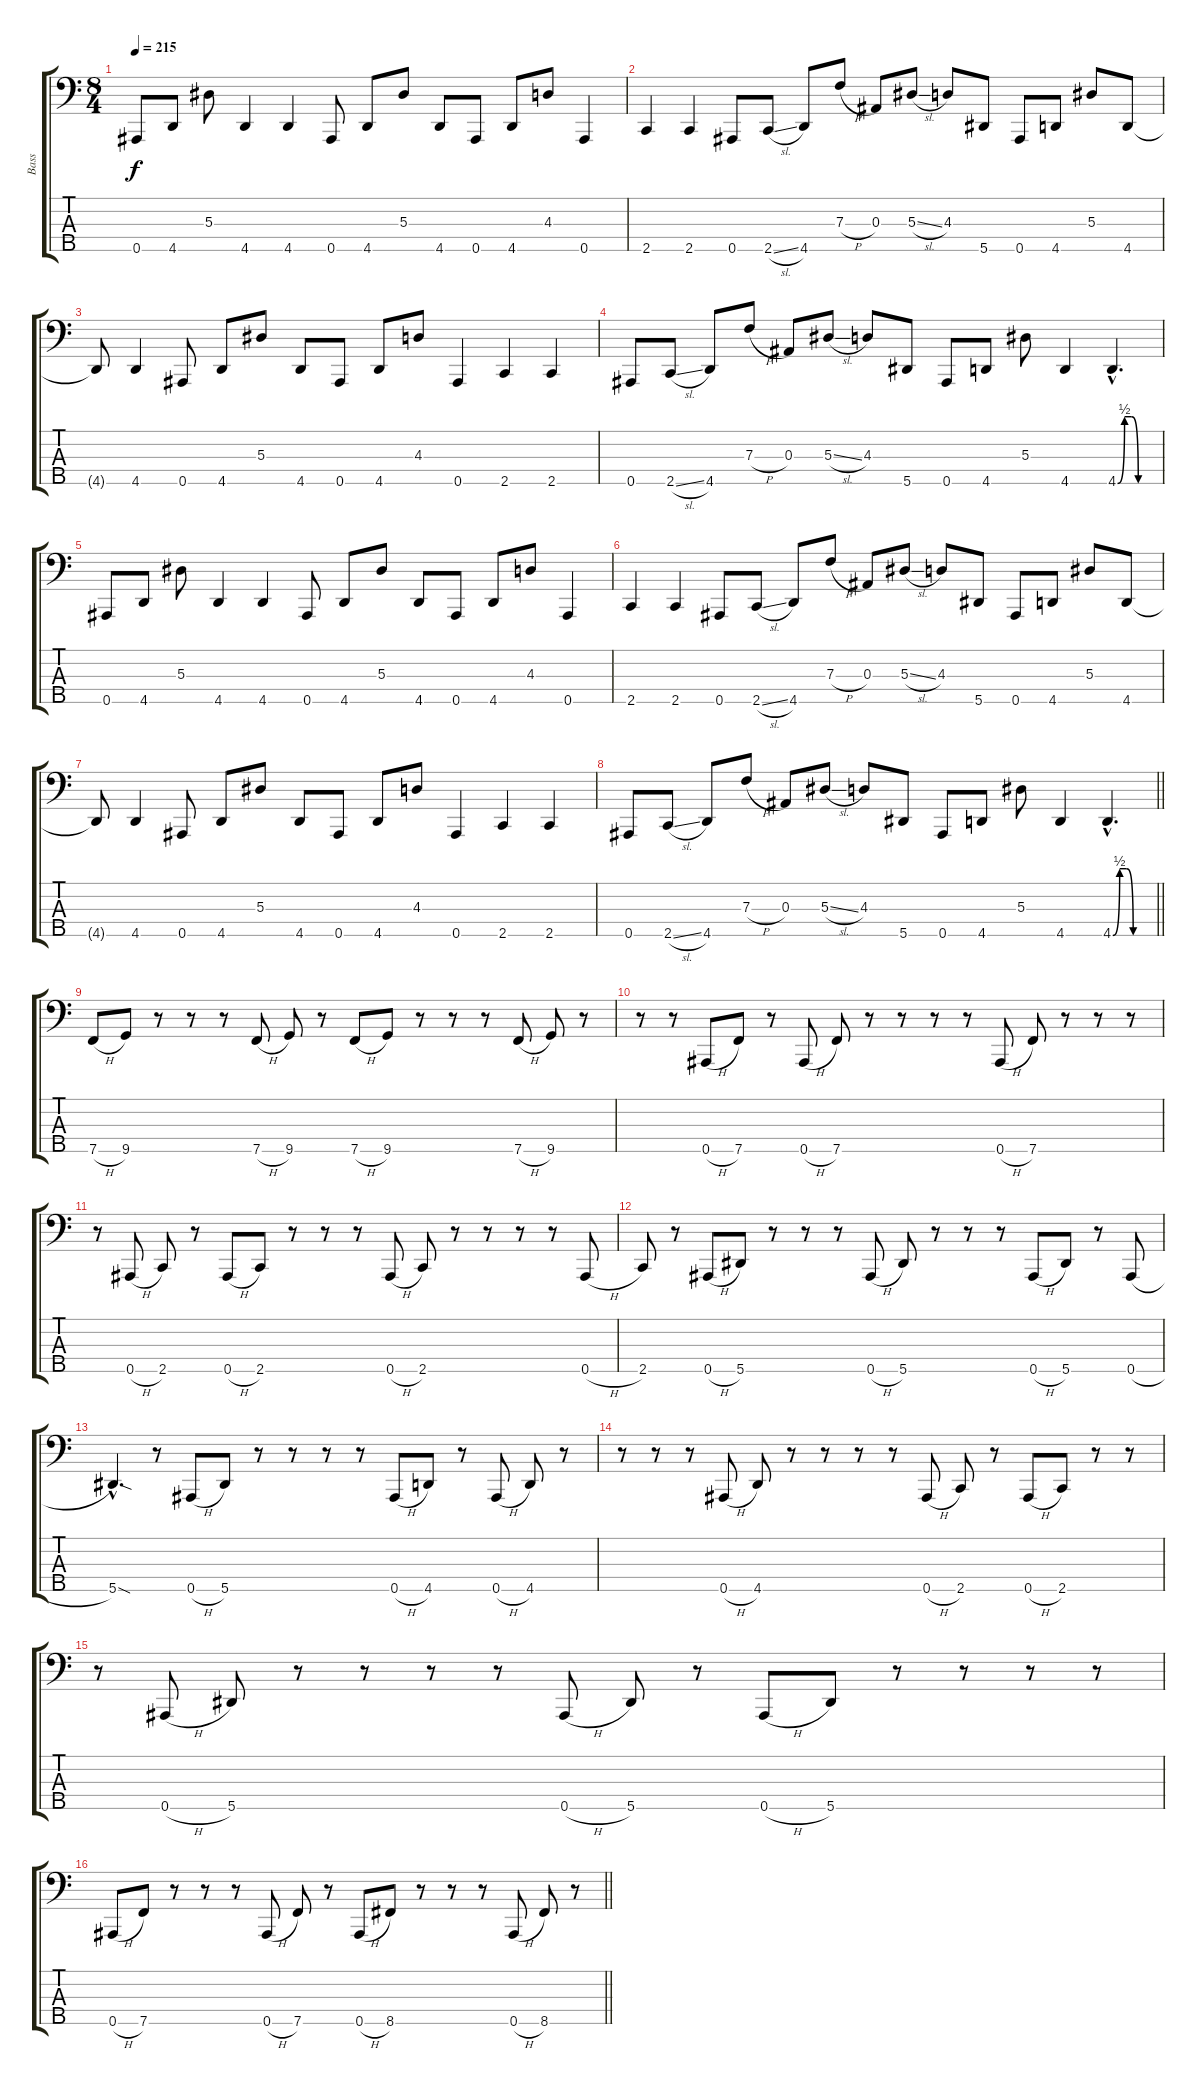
\track ("Bass" "Bass") {instrument electricbasspick}
\staff {score tabs}
\tuning (F2 Eb2 Bb1 F1 Bb0) {hide}
\ts (8 4)
\tempo 215
\clef f4
\ks c
0.5.8{dy f} 4.5.8 5.3.8 4.5.4 4.5.4 0.5.8 4.5.8 5.3.8 4.5.8 0.5.8 4.5.8 4.3.8 0.5.4 |
2.5.4 2.5.4 0.5.8 2.5{sl}.8 4.5.8 7.3{h}.8 0.3.8 5.3{sl}.8 4.3.8 5.5.8 0.5.8 4.5.8 5.3.8 4.5.8 |
4.5{t}.8 4.5.4 0.5.8 4.5.8 5.3.8 4.5.8 0.5.8 4.5.8 4.3.8 0.5.4 2.5.4 2.5.4 |
0.5.8 2.5{sl}.8 4.5.8 7.3{h}.8 0.3.8 5.3{sl}.8 4.3.8 5.5.8 0.5.8 4.5.8 5.3.8 4.5.4 4.5{be (custom 0 0 10 2 20 2 30 0 60 0) hac}.4{d} |
0.5.8 4.5.8 5.3.8 4.5.4 4.5.4 0.5.8 4.5.8 5.3.8 4.5.8 0.5.8 4.5.8 4.3.8 0.5.4 |
2.5.4 2.5.4 0.5.8 2.5{sl}.8 4.5.8 7.3{h}.8 0.3.8 5.3{sl}.8 4.3.8 5.5.8 0.5.8 4.5.8 5.3.8 4.5.8 |
4.5{t}.8 4.5.4 0.5.8 4.5.8 5.3.8 4.5.8 0.5.8 4.5.8 4.3.8 0.5.4 2.5.4 2.5.4 |
\barLineRight lightlight
0.5.8 2.5{sl}.8 4.5.8 7.3{h}.8 0.3.8 5.3{sl}.8 4.3.8 5.5.8 0.5.8 4.5.8 5.3.8 4.5.4 4.5{be (custom 0 0 10 2 20 2 30 0 60 0) hac}.4{d} |
\section ("" "")
7.5{h}.8 9.5.8 r.8 r.8 r.8 7.5{h}.8 9.5.8 r.8 7.5{h}.8 9.5.8 r.8 r.8 r.8 7.5{h}.8 9.5.8 r.8 |
r.8 r.8 0.5{h}.8 7.5.8 r.8 0.5{h}.8 7.5.8 r.8 r.8 r.8 r.8 0.5{h}.8 7.5.8 r.8 r.8 r.8 |
r.8 0.5{h}.8 2.5.8 r.8 0.5{h}.8 2.5.8 r.8 r.8 r.8 0.5{h}.8 2.5.8 r.8 r.8 r.8 r.8 0.5{h}.8 |
2.5.8 r.8 0.5{h}.8 5.5.8 r.8 r.8 r.8 0.5{h}.8 5.5.8 r.8 r.8 r.8 0.5{h}.8 5.5.8 r.8 0.5{h}.8 |
5.5{sod hac}.4{d} r.8 0.5{h}.8 5.5.8 r.8 r.8 r.8 r.8 0.5{h}.8 4.5.8 r.8 0.5{h}.8 4.5.8 r.8 |
r.8 r.8 r.8 0.5{h}.8 4.5.8 r.8 r.8 r.8 r.8 0.5{h}.8 2.5.8 r.8 0.5{h}.8 2.5.8 r.8 r.8 |
r.8 0.5{h}.8 5.5.8 r.8 r.8 r.8 r.8 0.5{h}.8 5.5.8 r.8 0.5{h}.8 5.5.8 r.8 r.8 r.8 r.8 |
\barLineRight lightlight
0.5{h}.8 7.5.8 r.8 r.8 r.8 0.5{h}.8 7.5.8 r.8 0.5{h}.8 8.5.8 r.8 r.8 r.8 0.5{h}.8 8.5.8 r.8
